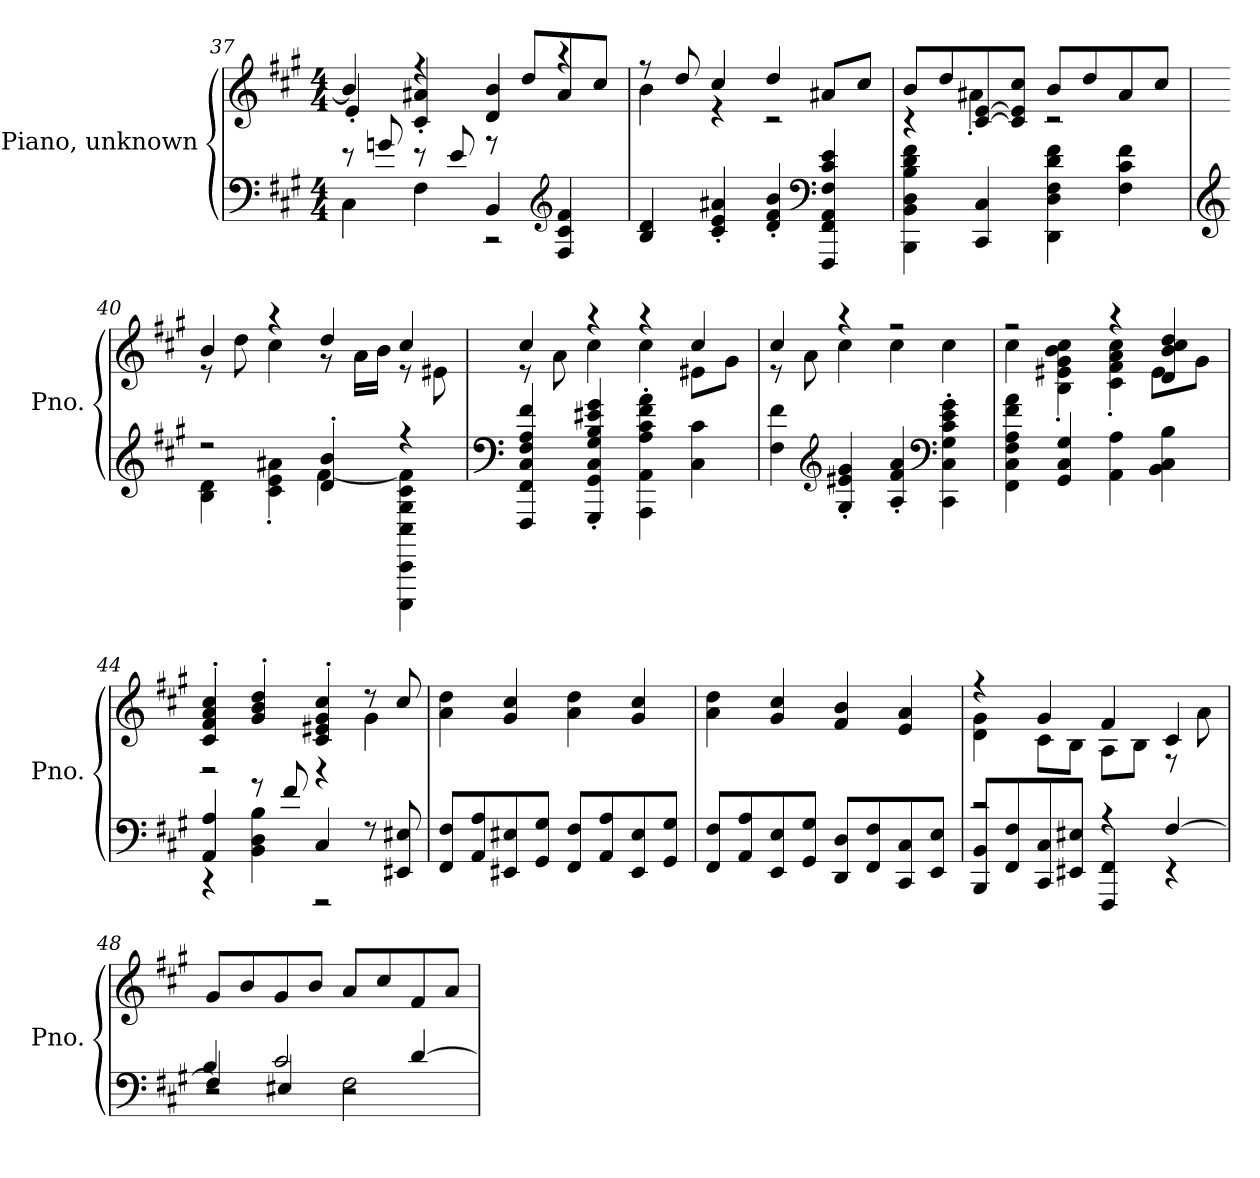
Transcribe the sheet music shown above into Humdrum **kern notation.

**kern	**kern
*part1	*part1
*staff2	*staff1
*I"Piano, unknown	*
*I'Pno.	*
!!LO:LB:g=z
*clefF4	*clefG2
*k[f#c#g#]	*k[f#c#g#]
*M4/4	*M4/4
=37	=37
*^	*^
8r	4C#\	4b/]	4e'/
8gn/	.	.	.
8r	4F#\	4r	4c#/' 4a#X/'
8e/	.	.	.
4BB/	2r	4d/ 4b/	8r
.	.	.	8dd/L
*clefG2	*	*	*
4F#/ 4c#/ 4f#/	.	4r	8a#/
.	.	.	8cc#/J
*v	*v	*	*
=38	=38	=38
4B/ 4d/	8r	4b\
.	8dd/	.
4c#/' 4e/' 4a#X/'	4cc#/	4r
4d/' 4f#/' 4b/'	4dd/	2r
*clefF4	*	*
4FFF#/ 4FF#/ 4AA/ 4F#/ 4c#/ 4e/	8a#X/L	.
.	8cc#/J	.
=39	=39	=39
4BBB\ 4BB\ 4D\ 4B\ 4d\ 4f#\	8b/L	4r
.	8dd/	.
4CC#/ 4C#/	[8c#/ [8e/	4a#X'\
.	8c#/] 8e/] 8cc#/J	.
4DD\ 4D\ 4F#\ 4d\ 4f#\	8b/L	2r
.	8dd/	.
4F#\ 4c#\ 4f#\	8a#/	.
.	8cc#/J	.
=40	=40	=40
*clefG2	*	*
*^	*	*
2r	4B\ 4d\	4b/	8r
.	.	.	8dd\
.	4c#\' 4e\' 4a#X\'	4r	4cc#\
4d/' 4b/'	[4f#\	4dd/	8r
.	.	.	16a\LL
.	.	.	16b\JJ
4r	4CCC#\ 4CC#\ 4C#\ 4G#\ 4c#\ 4f#\]	4cc#/	8r
.	.	.	8e#X\
*v	*v	*	*
!!LO:LB:g=z	!!
=41	=41	=41
*clefF4	*	*
4FFF#/ 4FF#/ 4C#/ 4F#/ 4A/ 4f#/	4cc#/	8r
.	.	8a\
4GGG#/' 4GG#/' 4C#/' 4G#/' 4B/' 4e#X/' 4g#/'	4r	4cc#\
4AAA\' 4AA\' 4A\' 4c#\' 4f#\' 4a\'	4r	4cc#\
4C#\ 4c#\	4cc#/	8e#X\L
.	.	8g#\J
=42	=42	=42
4F#\ 4f#\	4cc#/	8r
.	.	8a\
*clefG2	*	*
4G#/' 4e#X/' 4g#/'	4r	4cc#\
4A/' 4f#/' 4a/'	2r	4cc#\
*clefF4	*	*
4CC#\' 4C#\' 4G#\' 4c#\' 4e#\' 4g#\'	.	4cc#\
=43	=43	=43
4FF#\ 4C#\ 4F#\ 4A\ 4f#\ 4a\	2r	4cc#\
4GG#/ 4C#/ 4G#/	.	4B\' 4e#X\' 4g#\' 4b\' 4cc#\'
4AA\ 4A\	4r	4c#\' 4f#\' 4a\' 4cc#\'
4BB\ 4C#\ 4B\	4d/ 4b/ 4cc#/ 4dd/	8e#\L
.	.	8g#\J
=44	=44	=44
*^	*	*
4AA/ 4A/	4r	4c#/' 4f#/' 4a/' 4cc#/'	2r
8r	4BB\ 4D\ 4B\	4g#/' 4b/' 4dd/'	.
8f#/	.	.	.
4C#/	2r	4c#/' 4e#X/' 4g#/' 4cc#/'	4r
8r	.	8r	4g#\
8EE#X/ 8E#X/	.	8cc#/	.
*v	*v	*	*
*	*v	*v
!!LO:PB:g=z
=45	=45
8FF#/ 8F#/L	4a\ 4dd\
8AA/ 8A/	.
8EE#X/ 8E#X/	4g#/ 4cc#/
8GG#/ 8G#/J	.
8FF#/ 8F#/L	4a\ 4dd\
8AA/ 8A/	.
8EE#/ 8E#/	4g#/ 4cc#/
8GG#/ 8G#/J	.
=46	=46
8FF#/ 8F#/L	4a\ 4dd\
8AA/ 8A/	.
8EE/ 8E/	4g#/ 4cc#/
8GG#/ 8G#/J	.
8DD/ 8D/L	4f#/ 4b/
8FF#/ 8F#/	.
8CC#/ 8C#/	4e/ 4a/
8EE/ 8E/J	.
=47	=47
*^	*^
2r	8BBB/ 8BB/L	4r	4d\ 4g#\
.	8FF#/ 8F#/	.	.
.	8CC#/ 8C#/	4g#/	8c#\L
.	8EE#X/ 8E#X/J	.	8B\J
4r	4FFF#/ 4FF#/	4f#/	8A\L
.	.	.	8B\J
[4F#/	4r	4c#/	8r
.	.	.	8a\
*	*	*v	*v
=48	=48	=48
*	*^	*
4F#/]	2r	4B/	8g#/L
.	.	.	8b/
2c#/	.	4E#X/	8g#/
.	.	.	8b/J
.	2F#\	2r	8a/L
.	.	.	8cc#/
[4d/	.	.	8f#/
.	.	.	8a/J
*v	*v	*v	*
=	=
*-	*-
